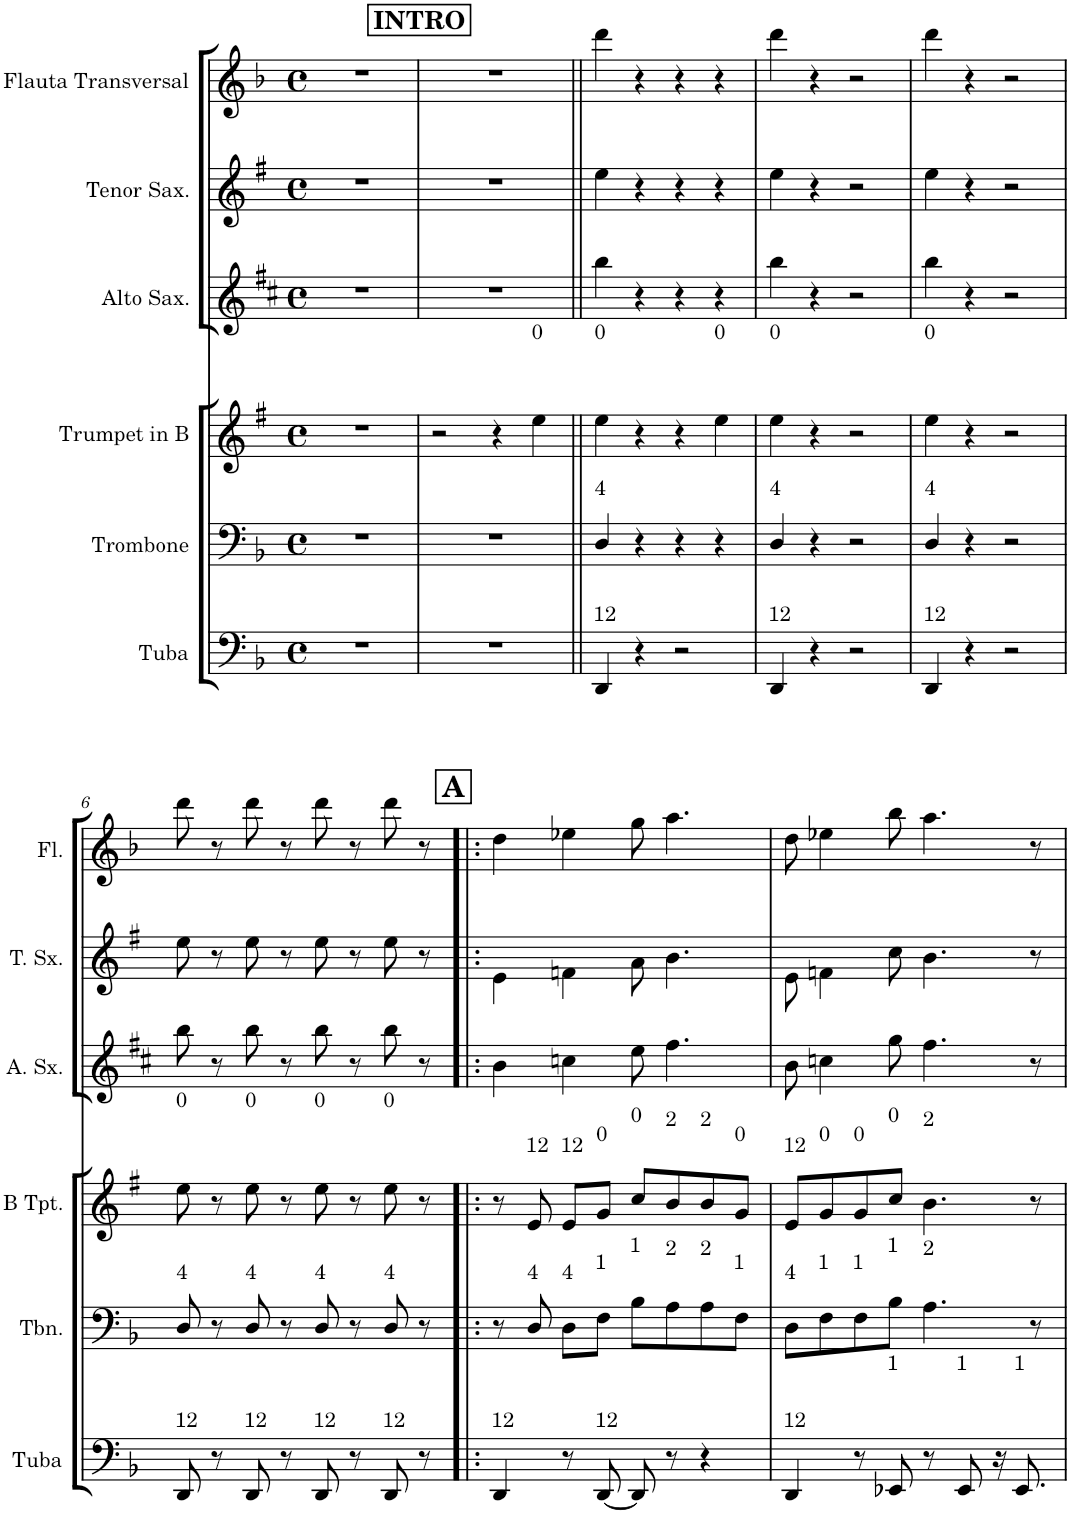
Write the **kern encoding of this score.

**kern	**kern	**kern	**kern	**kern	**kern
*part6	*part5	*part4	*part3	*part2	*part1
*staff6	*staff5	*staff4	*staff3	*staff2	*staff1
*I"Tuba	*I"Trombone	*I"Trumpet in B	*I"Alto Sax.	*I"Tenor Sax.	*I"Flauta Transversal
*I'Tuba	*I'Tbn.	*	*I'A. Sx.	*I'T. Sx.	*I'Fl.
*clefF4	*clefF4	*clefG2	*clefG2	*clefG2	*clefG2
*	*	*Trd1c2	*Trd5c9	*Trd8c14	*
*k[b-]	*k[b-]	*k[f#]	*k[f#c#]	*k[f#]	*k[b-]
*d:	*d:	*e:	*b:	*e:	*d:
*M4/4	*M4/4	*M4/4	*M4/4	*M4/4	*M4/4
*met(c)	*met(c)	*met(c)	*met(c)	*met(c)	*met(c)
=1	=1	=1	=1	=1	=1
1r	1r	1r	1r	1r	1r
!!LO:REH:place=s1:a:B:cj:fs=12:t=INTRO
=2	=2	=2	=2	=2	=2
1r	1r	2r	1r	1r	1r
.	.	4r	.	.	.
!	!	!LO:TX:a:t=0	!	!	!
.	.	4ee\	.	.	.
=3||	=3||	=3||	=3||	=3||	=3||
!	!	!LO:TX:a:t=0	!	!	!
!	!LO:TX:a:t=4	!	!	!	!
!LO:TX:a:t=12	!	!	!	!	!
4DD/	4D/	4ee\	4bb\	4ee\	4ddd\
4r	4r	4r	4r	4r	4r
2r	4r	4r	4r	4r	4r
!	!	!LO:TX:a:t=0	!	!	!
.	4r	4ee\	4r	4r	4r
=4	=4	=4	=4	=4	=4
!	!	!LO:TX:a:t=0	!	!	!
!	!LO:TX:a:t=4	!	!	!	!
!LO:TX:a:t=12	!	!	!	!	!
4DD/	4D/	4ee\	4bb\	4ee\	4ddd\
4r	4r	4r	4r	4r	4r
2r	2r	2r	2r	2r	2r
=5	=5	=5	=5	=5	=5
!	!	!LO:TX:a:t=0	!	!	!
!	!LO:TX:a:t=4	!	!	!	!
!LO:TX:a:t=12	!	!	!	!	!
4DD/	4D/	4ee\	4bb\	4ee\	4ddd\
4r	4r	4r	4r	4r	4r
2r	2r	2r	2r	2r	2r
!!LO:LB:g=z
=6	=6	=6	=6	=6	=6
!	!	!LO:TX:a:t=0	!	!	!
!	!LO:TX:a:t=4	!	!	!	!
!LO:TX:a:t=12	!	!	!	!	!
8DD/	8D/	8ee\	8bb\	8ee\	8ddd\
8r	8r	8r	8r	8r	8r
!	!	!LO:TX:a:t=0	!	!	!
!	!LO:TX:a:t=4	!	!	!	!
!LO:TX:a:t=12	!	!	!	!	!
8DD/	8D/	8ee\	8bb\	8ee\	8ddd\
8r	8r	8r	8r	8r	8r
!	!	!LO:TX:a:t=0	!	!	!
!	!LO:TX:a:t=4	!	!	!	!
!LO:TX:a:t=12	!	!	!	!	!
8DD/	8D/	8ee\	8bb\	8ee\	8ddd\
8r	8r	8r	8r	8r	8r
!	!	!LO:TX:a:t=0	!	!	!
!	!LO:TX:a:t=4	!	!	!	!
!LO:TX:a:t=12	!	!	!	!	!
8DD/	8D/	8ee\	8bb\	8ee\	8ddd\
8r	8r	8r	8r	8r	8r
!!LO:REH:place=s1:a:B:cj:fs=14:t=A
=7!|:	=7!|:	=7!|:	=7!|:	=7!|:	=7!|:
!LO:TX:a:t=12	!	!	!	!	!
4DD/	8r	8r	4b\	4e\	4dd\
!	!	!LO:TX:a:t=12	!	!	!
!	!LO:TX:a:t=4	!	!	!	!
.	8D/	8e/	.	.	.
!	!	!LO:TX:a:t=12	!	!	!
!	!LO:TX:a:t=4	!	!	!	!
8r	8D\L	8e/L	4ccn\	4fn\	4ee-X\
!	!	!LO:TX:a:t=0	!	!	!
!	!LO:TX:a:t=1	!	!	!	!
!LO:TX:a:t=12	!	!	!	!	!
[8DD/	8F\J	8g/J	.	.	.
!	!	!LO:TX:a:t=0	!	!	!
!	!LO:TX:a:t=1	!	!	!	!
8DD/]	8B-\L	8cc/L	8ee\	8a\	8gg\
!	!	!LO:TX:a:t=2	!	!	!
!	!LO:TX:a:t=2	!	!	!	!
8r	8A\	8b/	4.ff#\	4.b\	4.aa\
!	!	!LO:TX:a:t=2	!	!	!
!	!LO:TX:a:t=2	!	!	!	!
4r	8A\	8b/	.	.	.
!	!	!LO:TX:a:t=0	!	!	!
!	!LO:TX:a:t=1	!	!	!	!
.	8F\J	8g/J	.	.	.
=8	=8	=8	=8	=8	=8
!	!	!LO:TX:a:t=12	!	!	!
!	!LO:TX:a:t=4	!	!	!	!
!LO:TX:a:t=12	!	!	!	!	!
4DD/	8D\L	8e/L	8b\	8e\	8dd\
!	!	!LO:TX:a:t=0	!	!	!
!	!LO:TX:a:t=1	!	!	!	!
.	8F\	8g/	4ccn\	4fn\	4ee-X\
!	!	!LO:TX:a:t=0	!	!	!
!	!LO:TX:a:t=1	!	!	!	!
8r	8F\	8g/	.	.	.
!	!	!LO:TX:a:t=0	!	!	!
!	!LO:TX:a:t=1	!	!	!	!
!LO:TX:a:t=1	!	!	!	!	!
8EE-X/	8B-\J	8cc/J	8gg\	8cc\	8bb-\
!	!	!LO:TX:a:t=2	!	!	!
!	!LO:TX:a:t=2	!	!	!	!
8r	4.A\	4.b\	4.ff#\	4.b\	4.aa\
!LO:TX:a:t=1	!	!	!	!	!
8EE-/	.	.	.	.	.
16r	.	.	.	.	.
!LO:TX:a:t=1	!	!	!	!	!
8.EE-/	.	.	.	.	.
.	8r	8r	8r	8r	8r
=	=	=	=	=	=
*-	*-	*-	*-	*-	*-
